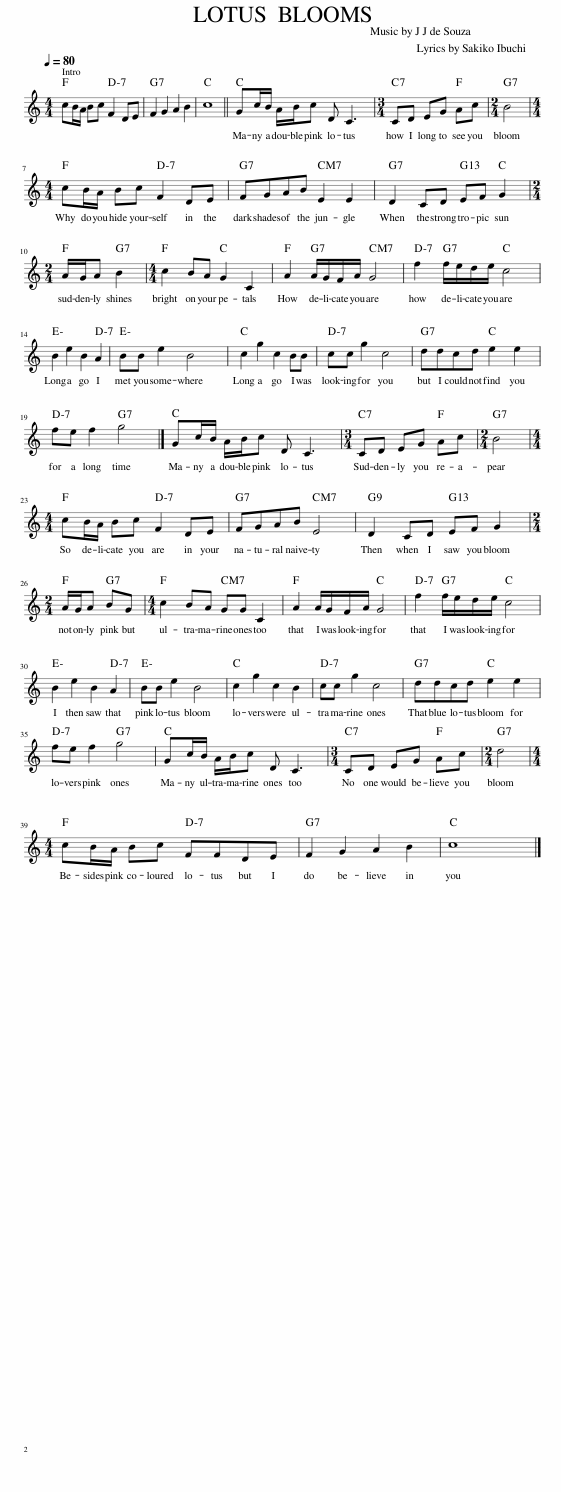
X:1
L:1/8
Q:1/4=80
M:4/4
I:linebreak $
K:C
V:1 treble
V:1
 cB/A/ Bc F2 DE | F2 G2 A2 B2 | c8 || Gc/B/ A/B/c D C3 |[M:3/4] CD EG Ac | %5
[M:2/4] B4 |$[M:4/4] cB/A/ Bc F2 DE | FGAB E2 E2 | D2 CD EF G2 |$[M:2/4] A/G/A B2 | %10
[M:4/4] c2 BA G2 C2 | A2 A/G/F/A/ G4 | f2 f/e/d/e/ c4 |$ B2 e2 B2 A2 | BB e2 B4 | %15
 c2 g2 c2 BB | cc g2 c4 | ddcd e2 e2 |$ fe f2 g4 |] Gc/B/ A/B/c D C3 | %20
[M:3/4] CD EG Ac |[M:2/4] B4 |$[M:4/4] cB/A/ Bc F2 DE | FGAB E4 | D2 CD EF G2 |$ %25
[M:2/4] A/G/A BG |[M:4/4] c2 BA GG C2 | A2 A/G/F/A/ G4 | f2 f/e/d/e/ c4 |$ B2 e2 B2 A2 | %30
 BB e2 B4 | c2 g2 c2 B2 | cc g2 c4 | ddcd e2 e2 |$ fe f2 g4 | %35
 Gc/B/ A/B/c D C3 |[M:3/4] CD EG Ac |[M:2/4] d4 |$[M:4/4] cB/A/ Bc FFDE | F2 G2 A2 B2 | %40
 c8 |] %41
